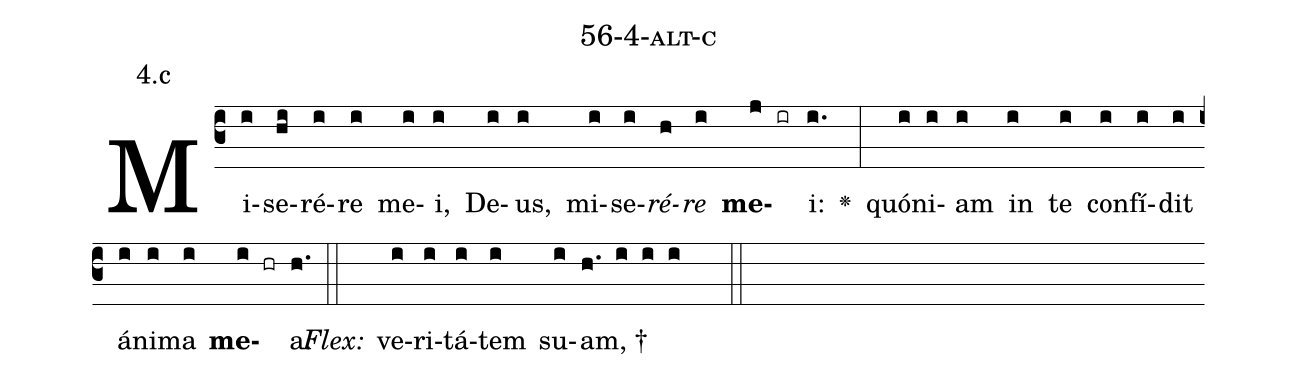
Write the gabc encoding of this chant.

name: 56-4-alt-c;
annotation: 4.c;
%%
(c3)Mi(i)se(hi)ré(i)re(i) me(i)i,(i) De(i)us,(i) mi(i)se(i)<i>ré</i>(h)<i>re</i>(i) <b>me</b>(j ir)i:(i.) <v>\greheightstar</v>(:) quón(i)i(i)am(i) in(i) te(i) con(i)fí(i)dit(i) á(i)ni(i)ma(i) <b>me</b>(i hr)a.(h.) (::)
<i>Flex:</i>()  ve(i)ri(i)tá(i)tem(i) su(i)am, †(h. i i i  ::)

%E(i) u(i) o(i) u(i) a(i) e.(h.) (::)
